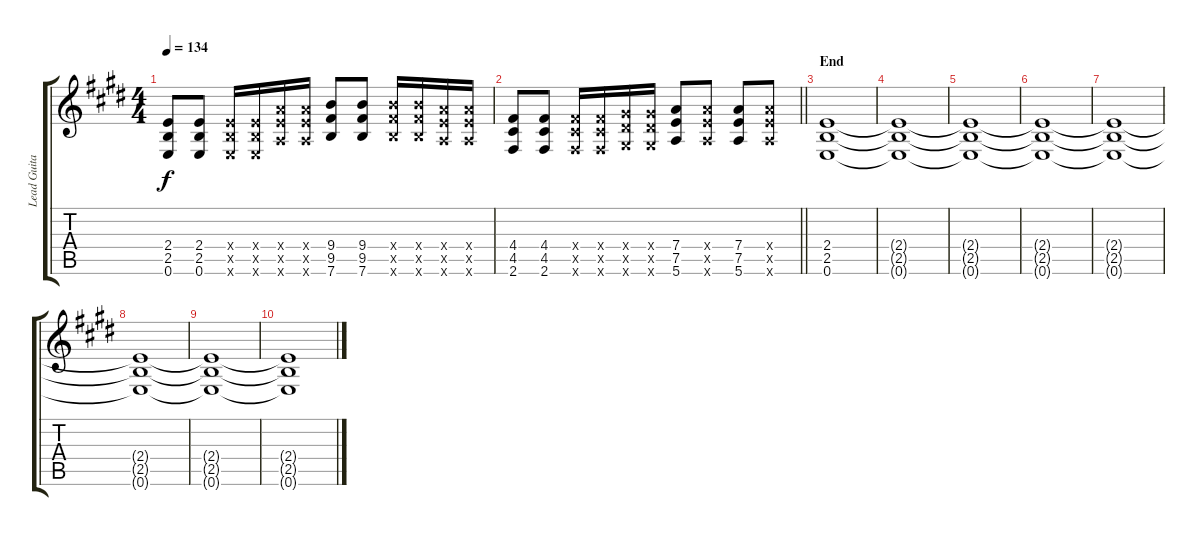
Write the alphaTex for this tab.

\track ("Lead Guitar" "Lead Guita") {instrument distortionguitar}
\staff {score tabs}
\tuning (E4 B3 G3 D3 A2 E2) {hide}
\ts (4 4)
\tempo 134
\clef g2
\ks e
(2.4 2.5 0.6).8{dy f} (2.4 2.5 0.6).8 (2.4{x} 2.5{x} 0.6{x}).16 (2.4{x} 2.5{x} 0.6{x}).16 (7.4{x} 7.5{x} 5.6{x}).16 (7.4{x} 7.5{x} 5.6{x}).16 (9.4 9.5 7.6).8 (9.4 9.5 7.6).8 (9.4{x} 9.5{x} 7.6{x}).16 (9.4{x} 9.5{x} 7.6{x}).16 (7.4{x} 7.5{x} 5.6{x}).16 (7.4{x} 7.5{x} 5.6{x}).16 |
\barLineRight lightlight
(4.4 4.5 2.6).8 (4.4 4.5 2.6).8 (4.4{x} 4.5{x} 2.6{x}).16 (4.4{x} 4.5{x} 2.6{x}).16 (6.4{x} 6.5{x} 4.6{x}).16 (6.4{x} 6.5{x} 4.6{x}).16 (7.4 7.5 5.6).8 (7.4{x} 7.5{x} 5.6{x}).8 (7.4 7.5 5.6).8 (7.4{x} 7.5{x} 5.6{x}).8 |
\section ("" "End")
(2.4 2.5 0.6).1 |
(2.4{t} 2.5{t} 0.6{t}).1 |
(2.4{t} 2.5{t} 0.6{t}).1 |
(2.4{t} 2.5{t} 0.6{t}).1 |
(2.4{t} 2.5{t} 0.6{t}).1 |
(2.4{t} 2.5{t} 0.6{t}).1 |
(2.4{t} 2.5{t} 0.6{t}).1 |
(2.4{t} 2.5{t} 0.6{t}).1
